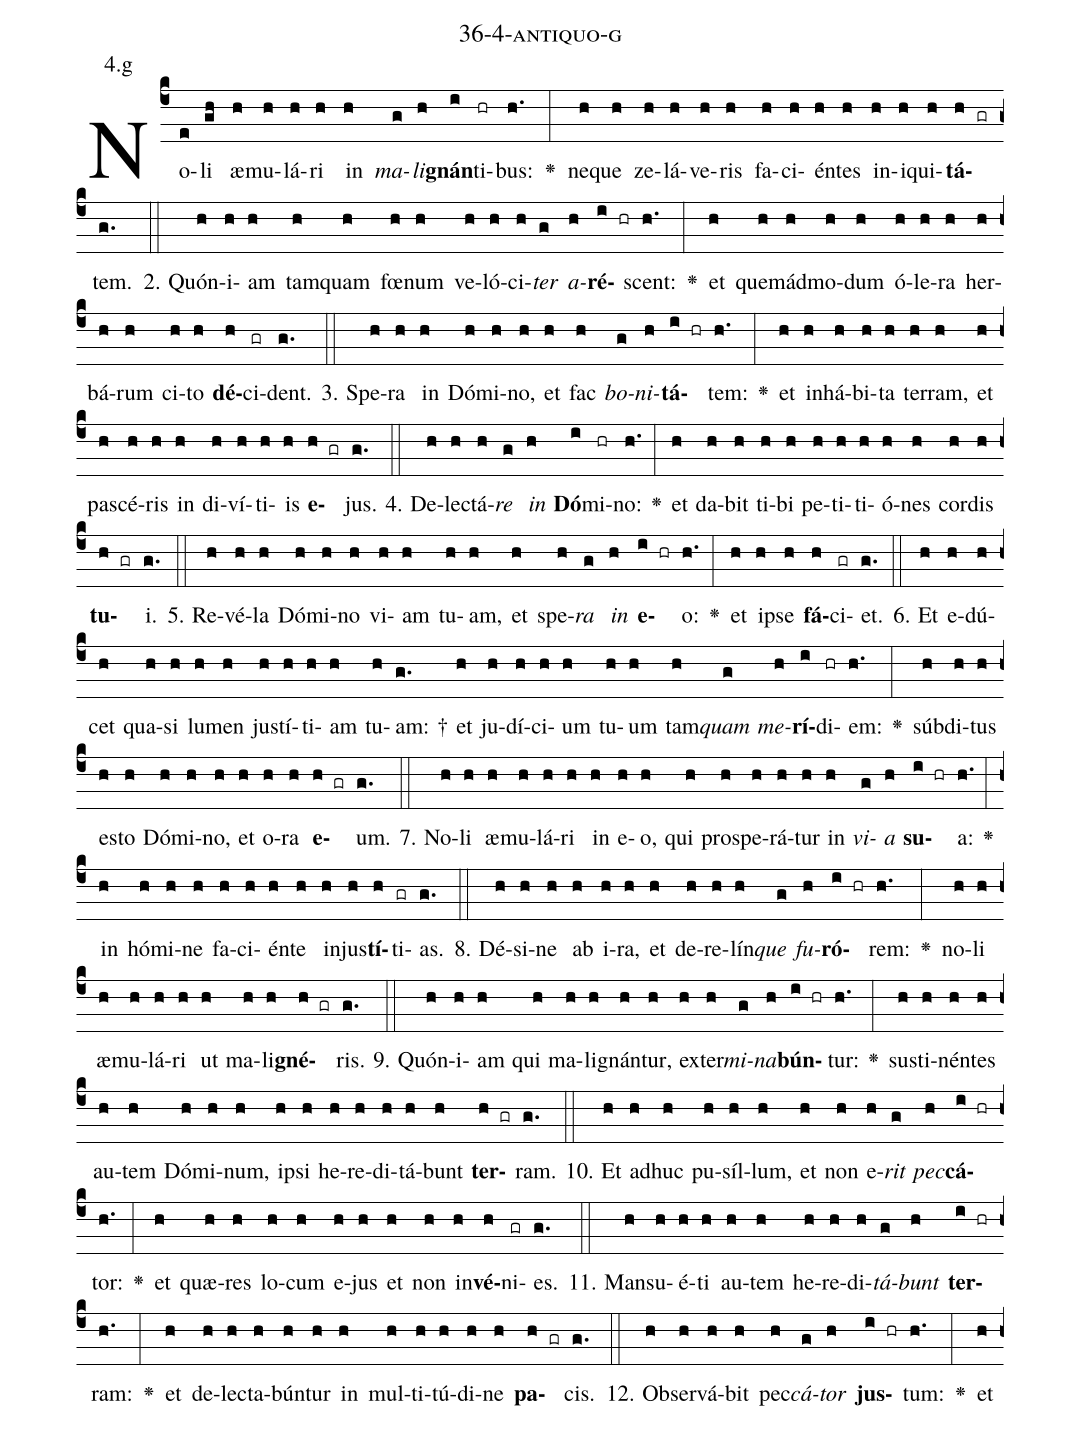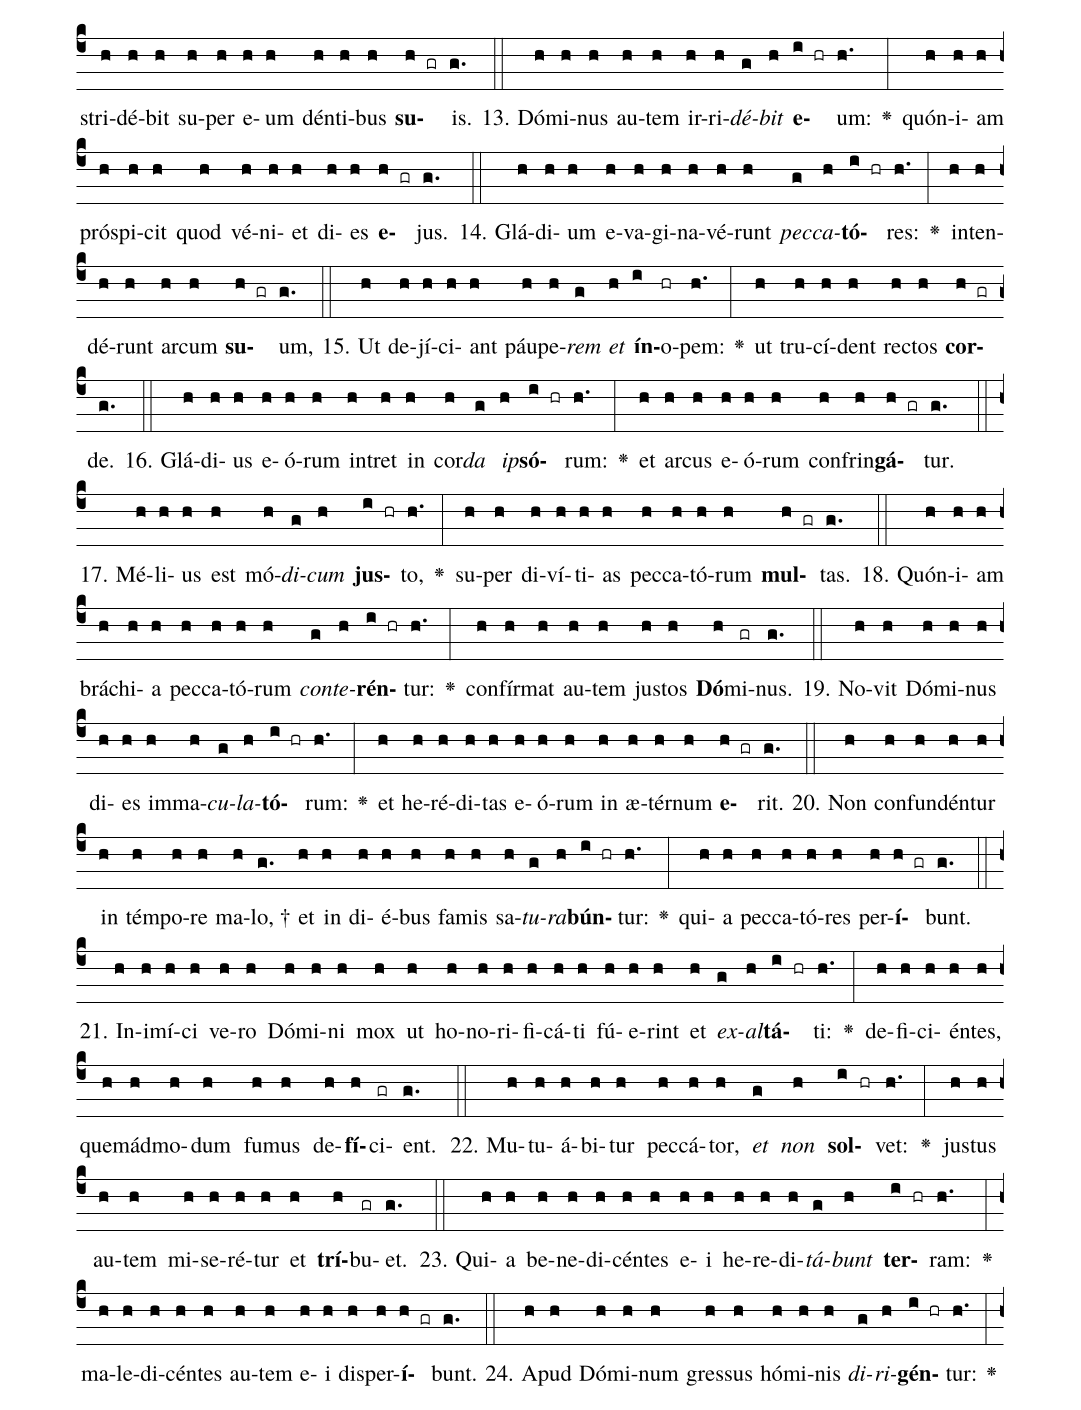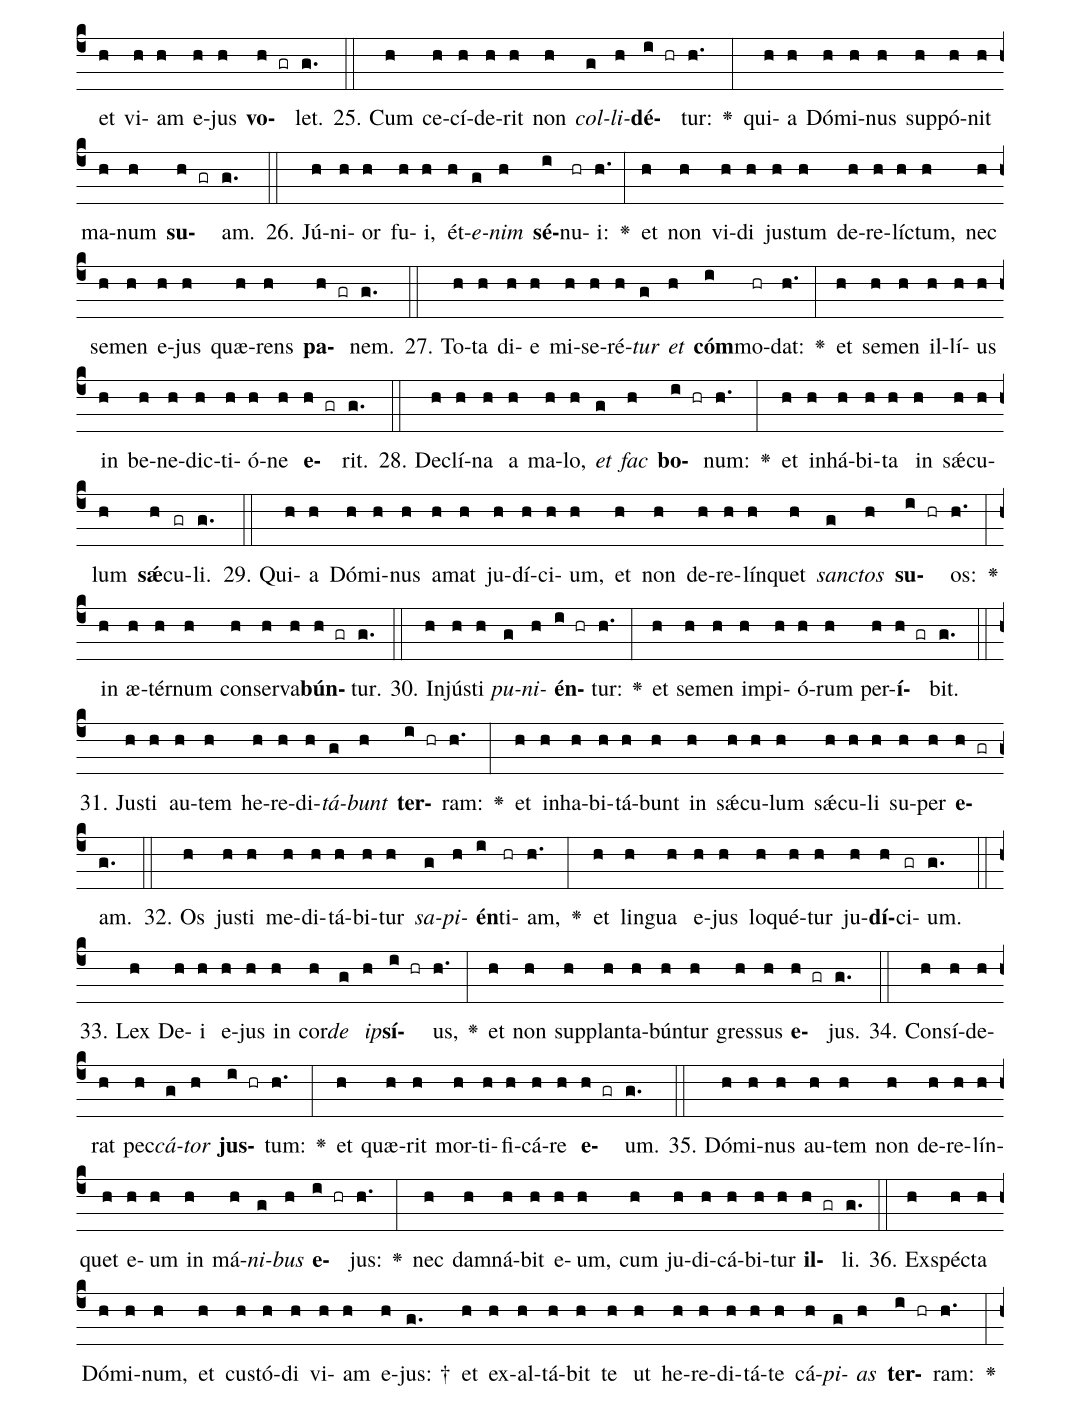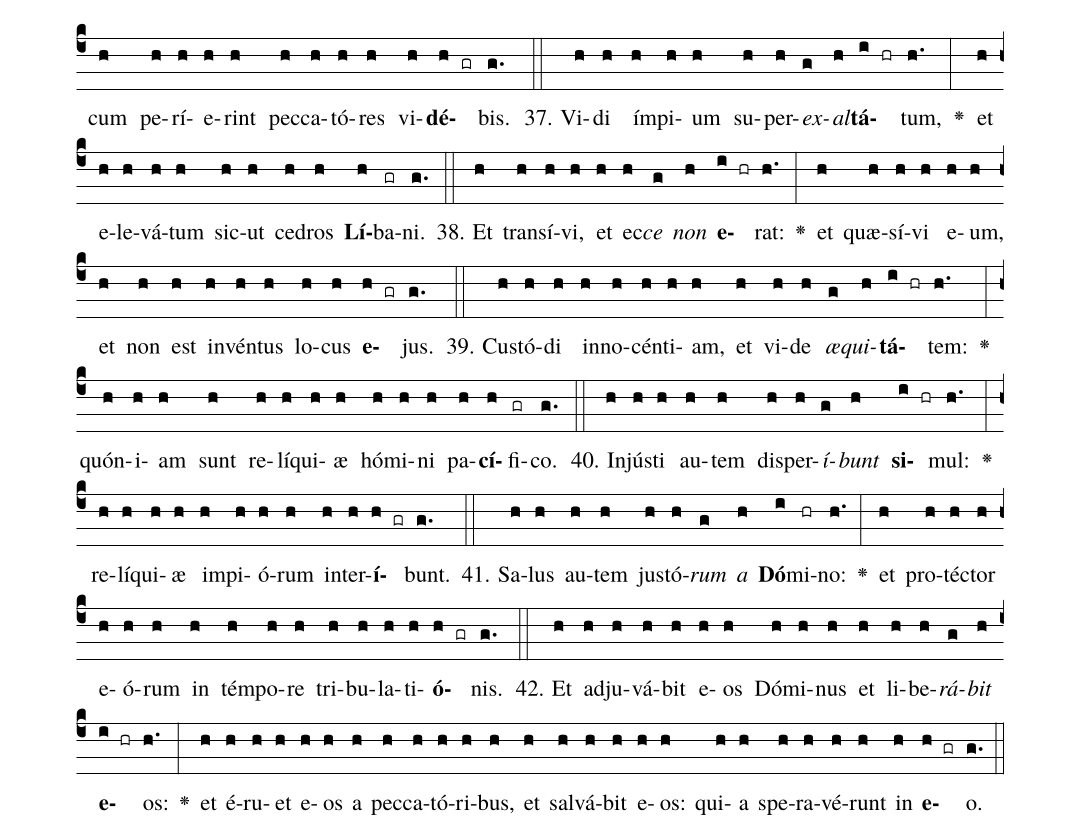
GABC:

name: 36-4-antiquo-g;
annotation: 4.g;
%%
(c4)No(e)li(gh) æ(h)mu(h)lá(h)ri(h) in(h) <i>ma</i>(g)<i>li</i>(h)<b>gnán</b>(i)ti(hr)bus:(h.) <v>\greheightstar</v>(:) ne(h)que(h) ze(h)lá(h)ve(h)ris(h) fa(h)ci(h)én(h)tes(h) in(h)i(h)qui(h)<b>tá</b>(h gr)tem.(g.) (::)
2. Quón(h)i(h)am(h) tam(h)quam(h) fœ(h)num(h) ve(h)ló(h)ci(h)<i>ter</i>(g) <i>a</i>(h)<b>ré</b>(i hr)scent:(h.) <v>\greheightstar</v>(:) et(h) quem(h)ád(h)mo(h)dum(h) ó(h)le(h)ra(h) her(h)bá(h)rum(h) ci(h)to(h) <b>dé</b>(h)ci(gr)dent.(g.) (::)
3. Spe(h)ra(h) in(h) Dó(h)mi(h)no,(h) et(h) fac(h) <i>bo</i>(g)<i>ni</i>(h)<b>tá</b>(i hr)tem:(h.) <v>\greheightstar</v>(:) et(h) in(h)há(h)bi(h)ta(h) ter(h)ram,(h) et(h) pa(h)scé(h)ris(h) in(h) di(h)ví(h)ti(h)is(h) <b>e</b>(h gr)jus.(g.) (::)
4. De(h)lec(h)tá(h)<i>re</i>(g) <i>in</i>(h) <b>Dó</b>(i)mi(hr)no:(h.) <v>\greheightstar</v>(:) et(h) da(h)bit(h) ti(h)bi(h) pe(h)ti(h)ti(h)ó(h)nes(h) cor(h)dis(h) <b>tu</b>(h gr)i.(g.) (::)
5. Re(h)vé(h)la(h) Dó(h)mi(h)no(h) vi(h)am(h) tu(h)am,(h) et(h) spe(h)<i>ra</i>(g) <i>in</i>(h) <b>e</b>(i hr)o:(h.) <v>\greheightstar</v>(:) et(h) ip(h)se(h) <b>fá</b>(h)ci(gr)et.(g.) (::)
6. Et(h) e(h)dú(h)cet(h) qua(h)si(h) lu(h)men(h) jus(h)tí(h)ti(h)am(h) tu(h)am: †(g.) et(h) ju(h)dí(h)ci(h)um(h) tu(h)um(h) tam(h)<i>quam</i>(g) <i>me</i>(h)<b>rí</b>(i)di(hr)em:(h.) <v>\greheightstar</v>(:) súb(h)di(h)tus(h) es(h)to(h) Dó(h)mi(h)no,(h) et(h) o(h)ra(h) <b>e</b>(h gr)um.(g.) (::)
7. No(h)li(h) æ(h)mu(h)lá(h)ri(h) in(h) e(h)o,(h) qui(h) pro(h)spe(h)rá(h)tur(h) in(h) <i>vi</i>(g)<i>a</i>(h) <b>su</b>(i hr)a:(h.) <v>\greheightstar</v>(:) in(h) hó(h)mi(h)ne(h) fa(h)ci(h)én(h)te(h) in(h)jus(h)<b>tí</b>(h)ti(gr)as.(g.) (::)
8. Dé(h)si(h)ne(h) ab(h) i(h)ra,(h) et(h) de(h)re(h)lín(h)<i>que</i>(g) <i>fu</i>(h)<b>ró</b>(i hr)rem:(h.) <v>\greheightstar</v>(:) no(h)li(h) æ(h)mu(h)lá(h)ri(h) ut(h) ma(h)li(h)<b>gné</b>(h gr)ris.(g.) (::)
9. Quón(h)i(h)am(h) qui(h) ma(h)li(h)gnán(h)tur,(h) ex(h)ter(h)<i>mi</i>(g)<i>na</i>(h)<b>bún</b>(i hr)tur:(h.) <v>\greheightstar</v>(:) sus(h)ti(h)nén(h)tes(h) au(h)tem(h) Dó(h)mi(h)num,(h) ip(h)si(h) he(h)re(h)di(h)tá(h)bunt(h) <b>ter</b>(h gr)ram.(g.) (::)
10. Et(h) ad(h)huc(h) pu(h)síl(h)lum,(h) et(h) non(h) e(h)<i>rit</i>(g) <i>pec</i>(h)<b>cá</b>(i hr)tor:(h.) <v>\greheightstar</v>(:) et(h) quæ(h)res(h) lo(h)cum(h) e(h)jus(h) et(h) non(h) in(h)<b>vé</b>(h)ni(gr)es.(g.) (::)
11. Man(h)su(h)é(h)ti(h) au(h)tem(h) he(h)re(h)di(h)<i>tá</i>(g)<i>bunt</i>(h) <b>ter</b>(i hr)ram:(h.) <v>\greheightstar</v>(:) et(h) de(h)lec(h)ta(h)bún(h)tur(h) in(h) mul(h)ti(h)tú(h)di(h)ne(h) <b>pa</b>(h gr)cis.(g.) (::)
12. Ob(h)ser(h)vá(h)bit(h) pec(h)<i>cá</i>(g)<i>tor</i>(h) <b>jus</b>(i hr)tum:(h.) <v>\greheightstar</v>(:) et(h) stri(h)dé(h)bit(h) su(h)per(h) e(h)um(h) dén(h)ti(h)bus(h) <b>su</b>(h gr)is.(g.) (::)
13. Dó(h)mi(h)nus(h) au(h)tem(h) ir(h)ri(h)<i>dé</i>(g)<i>bit</i>(h) <b>e</b>(i hr)um:(h.) <v>\greheightstar</v>(:) quón(h)i(h)am(h) pró(h)spi(h)cit(h) quod(h) vé(h)ni(h)et(h) di(h)es(h) <b>e</b>(h gr)jus.(g.) (::)
14. Glá(h)di(h)um(h) e(h)va(h)gi(h)na(h)vé(h)runt(h) <i>pec</i>(g)<i>ca</i>(h)<b>tó</b>(i hr)res:(h.) <v>\greheightstar</v>(:) in(h)ten(h)dé(h)runt(h) ar(h)cum(h) <b>su</b>(h gr)um,(g.) (::)
15. Ut(h) de(h)jí(h)ci(h)ant(h) páu(h)pe(h)<i>rem</i>(g) <i>et</i>(h) <b>ín</b>(i)o(hr)pem:(h.) <v>\greheightstar</v>(:) ut(h) tru(h)cí(h)dent(h) rec(h)tos(h) <b>cor</b>(h gr)de.(g.) (::)
16. Glá(h)di(h)us(h) e(h)ó(h)rum(h) in(h)tret(h) in(h) cor(h)<i>da</i>(g) <i>ip</i>(h)<b>só</b>(i hr)rum:(h.) <v>\greheightstar</v>(:) et(h) ar(h)cus(h) e(h)ó(h)rum(h) con(h)frin(h)<b>gá</b>(h gr)tur.(g.) (::)
17. Mé(h)li(h)us(h) est(h) mó(h)<i>di</i>(g)<i>cum</i>(h) <b>jus</b>(i hr)to,(h.) <v>\greheightstar</v>(:) su(h)per(h) di(h)ví(h)ti(h)as(h) pec(h)ca(h)tó(h)rum(h) <b>mul</b>(h gr)tas.(g.) (::)
18. Quón(h)i(h)am(h) brá(h)chi(h)a(h) pec(h)ca(h)tó(h)rum(h) <i>con</i>(g)<i>te</i>(h)<b>rén</b>(i hr)tur:(h.) <v>\greheightstar</v>(:) con(h)fír(h)mat(h) au(h)tem(h) jus(h)tos(h) <b>Dó</b>(h)mi(gr)nus.(g.) (::)
19. No(h)vit(h) Dó(h)mi(h)nus(h) di(h)es(h) im(h)ma(h)<i>cu</i>(g)<i>la</i>(h)<b>tó</b>(i hr)rum:(h.) <v>\greheightstar</v>(:) et(h) he(h)ré(h)di(h)tas(h) e(h)ó(h)rum(h) in(h) æ(h)tér(h)num(h) <b>e</b>(h gr)rit.(g.) (::)
20. Non(h) con(h)fun(h)dén(h)tur(h) in(h) tém(h)po(h)re(h) ma(h)lo, †(g.) et(h) in(h) di(h)é(h)bus(h) fa(h)mis(h) sa(h)<i>tu</i>(g)<i>ra</i>(h)<b>bún</b>(i hr)tur:(h.) <v>\greheightstar</v>(:) qui(h)a(h) pec(h)ca(h)tó(h)res(h) per(h)<b>í</b>(h gr)bunt.(g.) (::)
21. In(h)i(h)mí(h)ci(h) ve(h)ro(h) Dó(h)mi(h)ni(h) mox(h) ut(h) ho(h)no(h)ri(h)fi(h)cá(h)ti(h) fú(h)e(h)rint(h) et(h) <i>ex</i>(g)<i>al</i>(h)<b>tá</b>(i hr)ti:(h.) <v>\greheightstar</v>(:) de(h)fi(h)ci(h)én(h)tes,(h) quem(h)ád(h)mo(h)dum(h) fu(h)mus(h) de(h)<b>fí</b>(h)ci(gr)ent.(g.) (::)
22. Mu(h)tu(h)á(h)bi(h)tur(h) pec(h)cá(h)tor,(h) <i>et</i>(g) <i>non</i>(h) <b>sol</b>(i hr)vet:(h.) <v>\greheightstar</v>(:) jus(h)tus(h) au(h)tem(h) mi(h)se(h)ré(h)tur(h) et(h) <b>trí</b>(h)bu(gr)et.(g.) (::)
23. Qui(h)a(h) be(h)ne(h)di(h)cén(h)tes(h) e(h)i(h) he(h)re(h)di(h)<i>tá</i>(g)<i>bunt</i>(h) <b>ter</b>(i hr)ram:(h.) <v>\greheightstar</v>(:) ma(h)le(h)di(h)cén(h)tes(h) au(h)tem(h) e(h)i(h) dis(h)per(h)<b>í</b>(h gr)bunt.(g.) (::)
24. A(h)pud(h) Dó(h)mi(h)num(h) gres(h)sus(h) hó(h)mi(h)nis(h) <i>di</i>(g)<i>ri</i>(h)<b>gén</b>(i hr)tur:(h.) <v>\greheightstar</v>(:) et(h) vi(h)am(h) e(h)jus(h) <b>vo</b>(h gr)let.(g.) (::)
25. Cum(h) ce(h)cí(h)de(h)rit(h) non(h) <i>col</i>(g)<i>li</i>(h)<b>dé</b>(i hr)tur:(h.) <v>\greheightstar</v>(:) qui(h)a(h) Dó(h)mi(h)nus(h) sup(h)pó(h)nit(h) ma(h)num(h) <b>su</b>(h gr)am.(g.) (::)
26. Jú(h)ni(h)or(h) fu(h)i,(h) ét(h)<i>e</i>(g)<i>nim</i>(h) <b>sé</b>(i)nu(hr)i:(h.) <v>\greheightstar</v>(:) et(h) non(h) vi(h)di(h) jus(h)tum(h) de(h)re(h)líc(h)tum,(h) nec(h) se(h)men(h) e(h)jus(h) quæ(h)rens(h) <b>pa</b>(h gr)nem.(g.) (::)
27. To(h)ta(h) di(h)e(h) mi(h)se(h)ré(h)<i>tur</i>(g) <i>et</i>(h) <b>cóm</b>(i)mo(hr)dat:(h.) <v>\greheightstar</v>(:) et(h) se(h)men(h) il(h)lí(h)us(h) in(h) be(h)ne(h)dic(h)ti(h)ó(h)ne(h) <b>e</b>(h gr)rit.(g.) (::)
28. De(h)clí(h)na(h) a(h) ma(h)lo,(h) <i>et</i>(g) <i>fac</i>(h) <b>bo</b>(i hr)num:(h.) <v>\greheightstar</v>(:) et(h) in(h)há(h)bi(h)ta(h) in(h) sǽ(h)cu(h)lum(h) <b>sǽ</b>(h)cu(gr)li.(g.) (::)
29. Qui(h)a(h) Dó(h)mi(h)nus(h) a(h)mat(h) ju(h)dí(h)ci(h)um,(h) et(h) non(h) de(h)re(h)lín(h)quet(h) <i>sanc</i>(g)<i>tos</i>(h) <b>su</b>(i hr)os:(h.) <v>\greheightstar</v>(:) in(h) æ(h)tér(h)num(h) con(h)ser(h)va(h)<b>bún</b>(h gr)tur.(g.) (::)
30. In(h)jús(h)ti(h) <i>pu</i>(g)<i>ni</i>(h)<b>én</b>(i hr)tur:(h.) <v>\greheightstar</v>(:) et(h) se(h)men(h) im(h)pi(h)ó(h)rum(h) per(h)<b>í</b>(h gr)bit.(g.) (::)
31. Jus(h)ti(h) au(h)tem(h) he(h)re(h)di(h)<i>tá</i>(g)<i>bunt</i>(h) <b>ter</b>(i hr)ram:(h.) <v>\greheightstar</v>(:) et(h) in(h)ha(h)bi(h)tá(h)bunt(h) in(h) sǽ(h)cu(h)lum(h) sǽ(h)cu(h)li(h) su(h)per(h) <b>e</b>(h gr)am.(g.) (::)
32. Os(h) jus(h)ti(h) me(h)di(h)tá(h)bi(h)tur(h) <i>sa</i>(g)<i>pi</i>(h)<b>én</b>(i)ti(hr)am,(h.) <v>\greheightstar</v>(:) et(h) lin(h)gua(h) e(h)jus(h) lo(h)qué(h)tur(h) ju(h)<b>dí</b>(h)ci(gr)um.(g.) (::)
33. Lex(h) De(h)i(h) e(h)jus(h) in(h) cor(h)<i>de</i>(g) <i>ip</i>(h)<b>sí</b>(i hr)us,(h.) <v>\greheightstar</v>(:) et(h) non(h) sup(h)plan(h)ta(h)bún(h)tur(h) gres(h)sus(h) <b>e</b>(h gr)jus.(g.) (::)
34. Con(h)sí(h)de(h)rat(h) pec(h)<i>cá</i>(g)<i>tor</i>(h) <b>jus</b>(i hr)tum:(h.) <v>\greheightstar</v>(:) et(h) quæ(h)rit(h) mor(h)ti(h)fi(h)cá(h)re(h) <b>e</b>(h gr)um.(g.) (::)
35. Dó(h)mi(h)nus(h) au(h)tem(h) non(h) de(h)re(h)lín(h)quet(h) e(h)um(h) in(h) má(h)<i>ni</i>(g)<i>bus</i>(h) <b>e</b>(i hr)jus:(h.) <v>\greheightstar</v>(:) nec(h) dam(h)ná(h)bit(h) e(h)um,(h) cum(h) ju(h)di(h)cá(h)bi(h)tur(h) <b>il</b>(h gr)li.(g.) (::)
36. Ex(h)spéc(h)ta(h) Dó(h)mi(h)num,(h) et(h) cus(h)tó(h)di(h) vi(h)am(h) e(h)jus: †(g.) et(h) ex(h)al(h)tá(h)bit(h) te(h) ut(h) he(h)re(h)di(h)tá(h)te(h) cá(h)<i>pi</i>(g)<i>as</i>(h) <b>ter</b>(i hr)ram:(h.) <v>\greheightstar</v>(:) cum(h) pe(h)rí(h)e(h)rint(h) pec(h)ca(h)tó(h)res(h) vi(h)<b>dé</b>(h gr)bis.(g.) (::)
37. Vi(h)di(h) ím(h)pi(h)um(h) su(h)per(h)<i>ex</i>(g)<i>al</i>(h)<b>tá</b>(i hr)tum,(h.) <v>\greheightstar</v>(:) et(h) e(h)le(h)vá(h)tum(h) sic(h)ut(h) ce(h)dros(h) <b>Lí</b>(h)ba(gr)ni.(g.) (::)
38. Et(h) trans(h)í(h)vi,(h) et(h) ec(h)<i>ce</i>(g) <i>non</i>(h) <b>e</b>(i hr)rat:(h.) <v>\greheightstar</v>(:) et(h) quæ(h)sí(h)vi(h) e(h)um,(h) et(h) non(h) est(h) in(h)vén(h)tus(h) lo(h)cus(h) <b>e</b>(h gr)jus.(g.) (::)
39. Cus(h)tó(h)di(h) in(h)no(h)cén(h)ti(h)am,(h) et(h) vi(h)de(h) <i>æ</i>(g)<i>qui</i>(h)<b>tá</b>(i hr)tem:(h.) <v>\greheightstar</v>(:) quón(h)i(h)am(h) sunt(h) re(h)lí(h)qui(h)æ(h) hó(h)mi(h)ni(h) pa(h)<b>cí</b>(h)fi(gr)co.(g.) (::)
40. In(h)jús(h)ti(h) au(h)tem(h) dis(h)per(h)<i>í</i>(g)<i>bunt</i>(h) <b>si</b>(i hr)mul:(h.) <v>\greheightstar</v>(:) re(h)lí(h)qui(h)æ(h) im(h)pi(h)ó(h)rum(h) in(h)ter(h)<b>í</b>(h gr)bunt.(g.) (::)
41. Sa(h)lus(h) au(h)tem(h) jus(h)tó(h)<i>rum</i>(g) <i>a</i>(h) <b>Dó</b>(i)mi(hr)no:(h.) <v>\greheightstar</v>(:) et(h) pro(h)téc(h)tor(h) e(h)ó(h)rum(h) in(h) tém(h)po(h)re(h) tri(h)bu(h)la(h)ti(h)<b>ó</b>(h gr)nis.(g.) (::)
42. Et(h) ad(h)ju(h)vá(h)bit(h) e(h)os(h) Dó(h)mi(h)nus(h) et(h) li(h)be(h)<i>rá</i>(g)<i>bit</i>(h) <b>e</b>(i hr)os:(h.) <v>\greheightstar</v>(:) et(h) é(h)ru(h)et(h) e(h)os(h) a(h) pec(h)ca(h)tó(h)ri(h)bus,(h) et(h) sal(h)vá(h)bit(h) e(h)os:(h) qui(h)a(h) spe(h)ra(h)vé(h)runt(h) in(h) <b>e</b>(h gr)o.(g.) (::)
